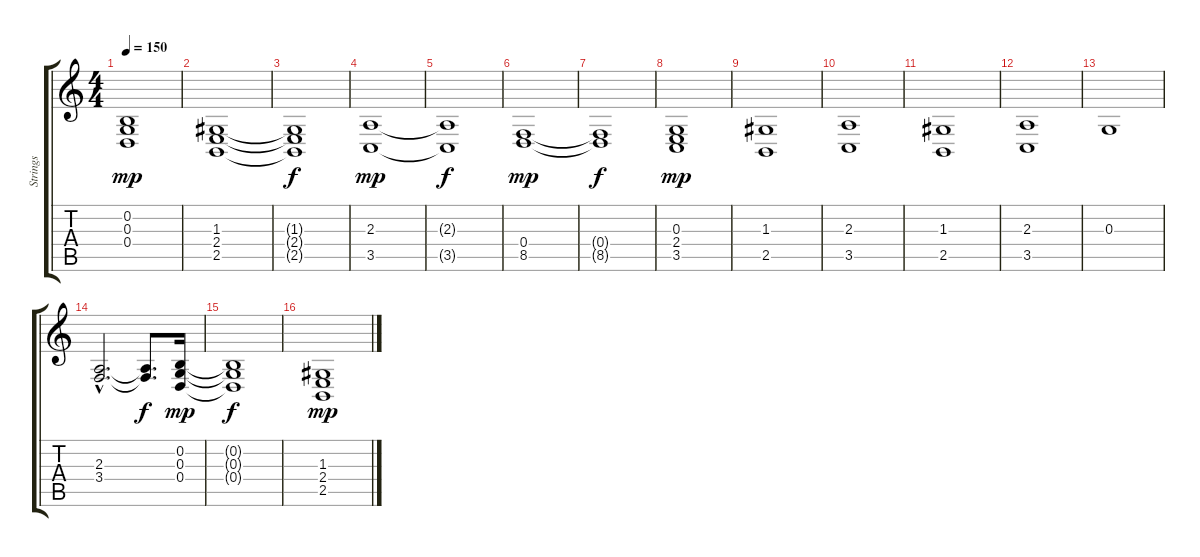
\track ("Strings" "Strings") {instrument synthstrings2}
\staff {score tabs}
\tuning (E4 B3 G3 D3 A2 E2) {hide}
\ts (4 4)
\tempo 150
\clef g2
\ks c
(0.2 0.3 0.4).1{dy mp} |
(1.3 2.4 2.5).1 |
(1.3{t} 2.4{t} 2.5{t}).1{dy f} |
(2.3 3.5).1{dy mp} |
(2.3{t} 3.5{t}).1{dy f} |
(0.4 8.5).1{dy mp} |
(0.4{t} 8.5{t}).1{dy f} |
(0.3 2.4 3.5).1{dy mp} |
(1.3 2.5).1 |
(2.3 3.5).1 |
(1.3 2.5).1 |
(2.3 3.5).1 |
0.3.1 |
(2.3{hac} 3.4{hac}).2{d} (2.3{t} 3.4{t}).8{d dy f} (0.2 0.3 0.4).16{dy mp} |
(0.2{t} 0.3{t} 0.4{t}).1{dy f} |
(1.3 2.4 2.5).1{dy mp}
